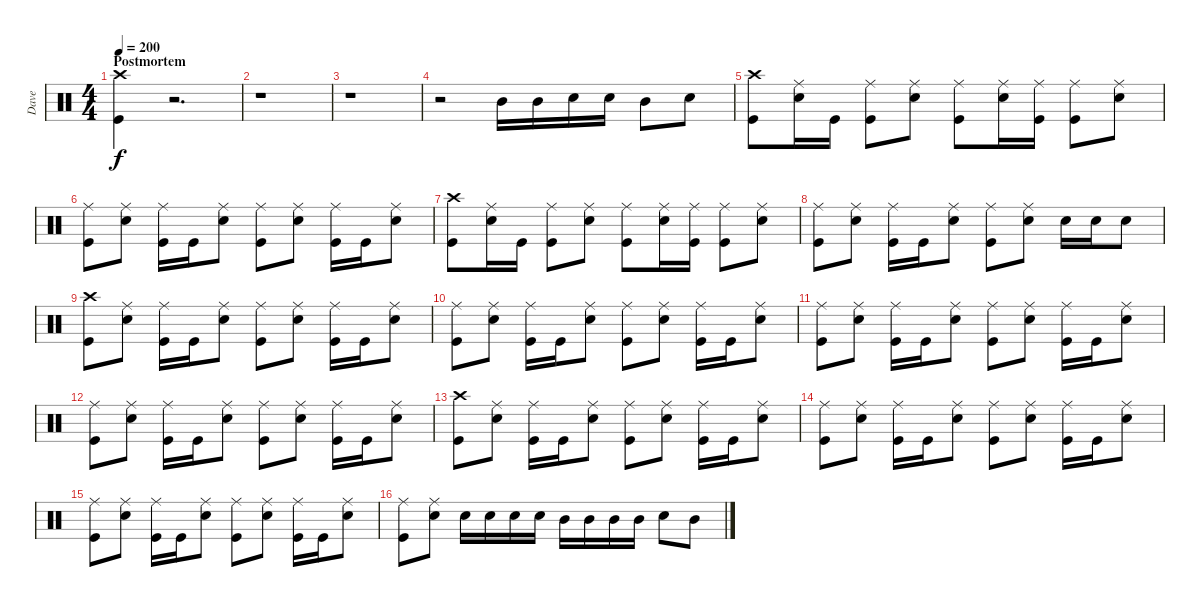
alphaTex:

\track ("Dave" "Dave") {instrument percussion}
\staff {score}
\articulation defaults
\ts (4 4)
\section ("" "Postmortem")
\tempo 200
\tempo 240
\tempo 200
\clef neutral
\ks c
("Crash high (hit)" "Kick (hit)").4{dy f} r.2{d} |
r.1 |
r.1 |
r.2 "Mid Tom (hit)".16 "Mid Tom (hit)".16 "Snare (hit) 2".16 "Snare (hit) 2".16 "Mid Tom (hit)".8 "Snare (hit) 2".8 |
("Crash high (hit)" "Kick (hit)").8 ("Ride (middle)" "Snare (hit) 2").16 "Kick (hit)".16 ("Ride (middle)" "Kick (hit)").8 ("Ride (middle)" "Snare (hit) 2").8 ("Ride (middle)" "Kick (hit)").8 ("Ride (middle)" "Snare (hit) 2").16 ("Ride (middle)" "Kick (hit)").16 ("Ride (middle)" "Kick (hit)").8 ("Ride (middle)" "Snare (hit) 2").8 |
("Ride (middle)" "Kick (hit)").8 ("Ride (middle)" "Snare (hit) 2").8 ("Ride (middle)" "Kick (hit)").16 "Kick (hit)".16 ("Ride (middle)" "Snare (hit) 2").8 ("Ride (middle)" "Kick (hit)").8 ("Ride (middle)" "Snare (hit) 2").8 ("Ride (middle)" "Kick (hit)").16 "Kick (hit)".16 ("Ride (middle)" "Snare (hit) 2").8 |
("Crash high (hit)" "Kick (hit)").8 ("Ride (middle)" "Snare (hit) 2").16 "Kick (hit)".16 ("Ride (middle)" "Kick (hit)").8 ("Ride (middle)" "Snare (hit) 2").8 ("Ride (middle)" "Kick (hit)").8 ("Ride (middle)" "Snare (hit) 2").16 ("Ride (middle)" "Kick (hit)").16 ("Ride (middle)" "Kick (hit)").8 ("Ride (middle)" "Snare (hit) 2").8 |
("Ride (middle)" "Kick (hit)").8 ("Ride (middle)" "Snare (hit) 2").8 ("Ride (middle)" "Kick (hit)").16 "Kick (hit)".16 ("Ride (middle)" "Snare (hit) 2").8 ("Ride (middle)" "Kick (hit)").8 ("Ride (middle)" "Snare (hit) 2").8 "Snare (hit) 2".16 "Snare (hit) 2".16 "Snare (hit) 2".8 |
("Crash high (hit)" "Kick (hit)").8 ("Ride (middle)" "Snare (hit) 2").8 ("Ride (middle)" "Kick (hit)").16 "Kick (hit)".16 ("Ride (middle)" "Snare (hit) 2").8 ("Ride (middle)" "Kick (hit)").8 ("Ride (middle)" "Snare (hit) 2").8 ("Ride (middle)" "Kick (hit)").16 "Kick (hit)".16 ("Ride (middle)" "Snare (hit) 2").8 |
("Ride (middle)" "Kick (hit)").8 ("Ride (middle)" "Snare (hit) 2").8 ("Ride (middle)" "Kick (hit)").16 "Kick (hit)".16 ("Ride (middle)" "Snare (hit) 2").8 ("Ride (middle)" "Kick (hit)").8 ("Ride (middle)" "Snare (hit) 2").8 ("Ride (middle)" "Kick (hit)").16 "Kick (hit)".16 ("Ride (middle)" "Snare (hit) 2").8 |
("Ride (middle)" "Kick (hit)").8 ("Ride (middle)" "Snare (hit) 2").8 ("Ride (middle)" "Kick (hit)").16 "Kick (hit)".16 ("Ride (middle)" "Snare (hit) 2").8 ("Ride (middle)" "Kick (hit)").8 ("Ride (middle)" "Snare (hit) 2").8 ("Ride (middle)" "Kick (hit)").16 "Kick (hit)".16 ("Ride (middle)" "Snare (hit) 2").8 |
("Ride (middle)" "Kick (hit)").8 ("Ride (middle)" "Snare (hit) 2").8 ("Ride (middle)" "Kick (hit)").16 "Kick (hit)".16 ("Ride (middle)" "Snare (hit) 2").8 ("Ride (middle)" "Kick (hit)").8 ("Ride (middle)" "Snare (hit) 2").8 ("Ride (middle)" "Kick (hit)").16 "Kick (hit)".16 ("Ride (middle)" "Snare (hit) 2").8 |
("Crash high (hit)" "Kick (hit)").8 ("Ride (middle)" "Snare (hit) 2").8 ("Ride (middle)" "Kick (hit)").16 "Kick (hit)".16 ("Ride (middle)" "Snare (hit) 2").8 ("Ride (middle)" "Kick (hit)").8 ("Ride (middle)" "Snare (hit) 2").8 ("Ride (middle)" "Kick (hit)").16 "Kick (hit)".16 ("Ride (middle)" "Snare (hit) 2").8 |
("Ride (middle)" "Kick (hit)").8 ("Ride (middle)" "Snare (hit) 2").8 ("Ride (middle)" "Kick (hit)").16 "Kick (hit)".16 ("Ride (middle)" "Snare (hit) 2").8 ("Ride (middle)" "Kick (hit)").8 ("Ride (middle)" "Snare (hit) 2").8 ("Ride (middle)" "Kick (hit)").16 "Kick (hit)".16 ("Ride (middle)" "Snare (hit) 2").8 |
("Ride (middle)" "Kick (hit)").8 ("Ride (middle)" "Snare (hit) 2").8 ("Ride (middle)" "Kick (hit)").16 "Kick (hit)".16 ("Ride (middle)" "Snare (hit) 2").8 ("Ride (middle)" "Kick (hit)").8 ("Ride (middle)" "Snare (hit) 2").8 ("Ride (middle)" "Kick (hit)").16 "Kick (hit)".16 ("Ride (middle)" "Snare (hit) 2").8 |
("Ride (middle)" "Kick (hit)").8 ("Ride (middle)" "Snare (hit) 2").8 "Snare (hit) 2".16 "Snare (hit) 2".16 "Snare (hit) 2".16 "Snare (hit) 2".16 "Mid Tom (hit)".16 "Mid Tom (hit)".16 "Mid Tom (hit)".16 "Mid Tom (hit)".16 "Snare (hit) 2".8 "Mid Tom (hit)".8
